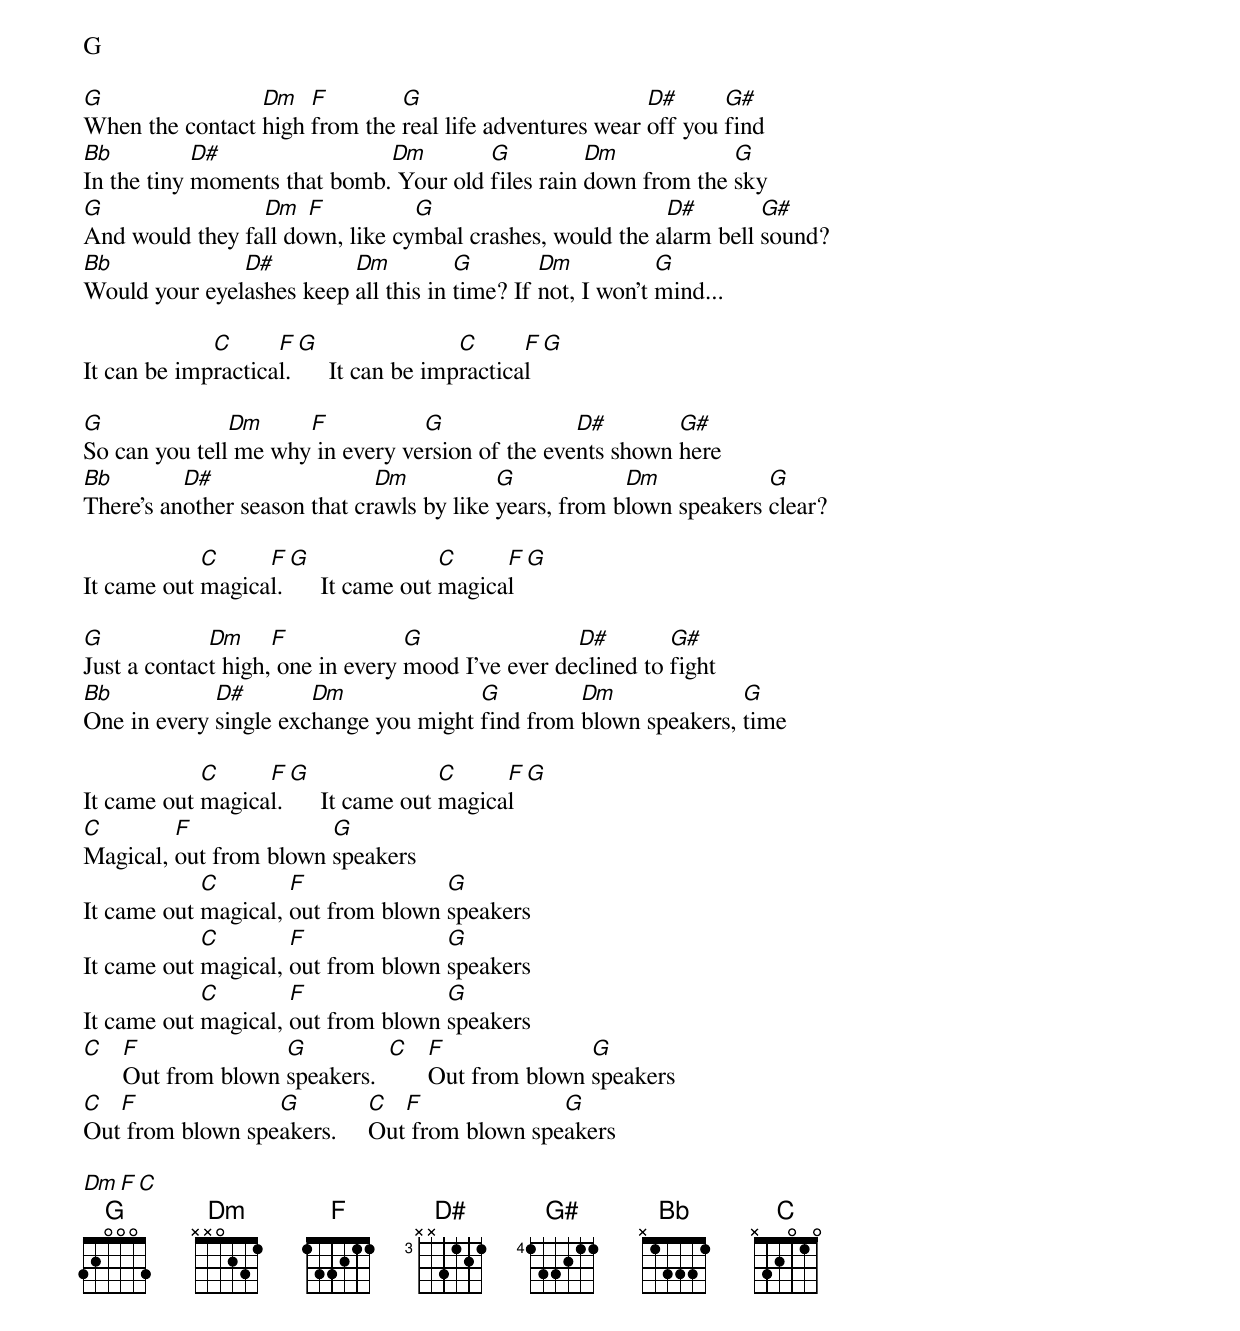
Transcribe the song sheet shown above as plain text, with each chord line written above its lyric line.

G

G                Dm   F        G                         D#      G#
When the contact high from the real life adventures wear off you find
Bb          D#                Dm        G          Dm            G
In the tiny moments that bomb. Your old files rain down from the sky
G                Dm   F          G                        D#        G#
And would they fall down, like cymbal crashes, would the alarm bell sound?
Bb             D#         Dm          G        Dm           G
Would your eyelashes keep all this in time? If not, I won't mind...

             C      F  G                 C      F  G
It can be impractical.      It can be impractical

G              Dm     F           G               D#        G#
So can you tell me why in every version of the events shown here
Bb        D#                  Dm           G            Dm            G
There's another season that crawls by like years, from blown speakers clear?

            C     F  G                C     F G
It came out magical.      It came out magical

G            Dm     F             G                D#        G#
Just a contact high, one in every mood I've ever declined to fight
Bb           D#        Dm	       G         Dm              G
One in every single exchange you might find from blown speakers, time

            C     F  G                C     F G
It came out magical.      It came out magical
C        F              G
Magical, out from blown speakers
            C        F              G
It came out magical, out from blown speakers
            C        F              G
It came out magical, out from blown speakers
            C        F              G
It came out magical, out from blown speakers
C  F              G          C  F              G
   Out from blown speakers.     Out from blown speakers
C  F              G          C  F              G
Out from blown speakers.     Out from blown speakers

Dm F C
